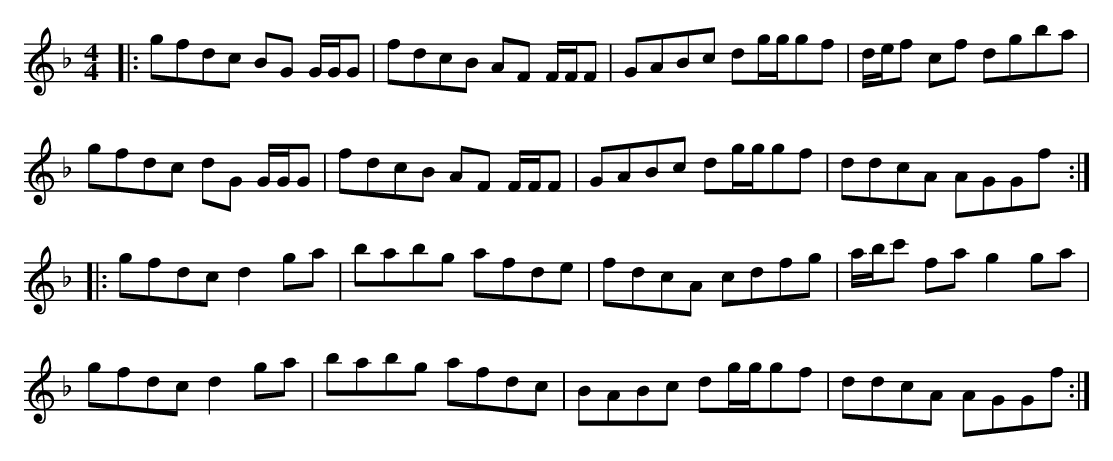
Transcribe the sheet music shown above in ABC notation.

X:1
M:4/4
K:Gdor
|:gfdc BG G/G/G|fdcB AF F/F/F|GABc dg/g/gf|d/e/f cf dgba|
gfdc dG G/G/G|fdcB AF F/F/F|GABc dg/g/gf|ddcA AGGf:|
|:gfdc d2 ga|babg afde|fdcA cdfg|a/b/c' fa g2 ga|
gfdc d2 ga|babg afdc|BABc dg/g/gf|ddcA AGGf:|
